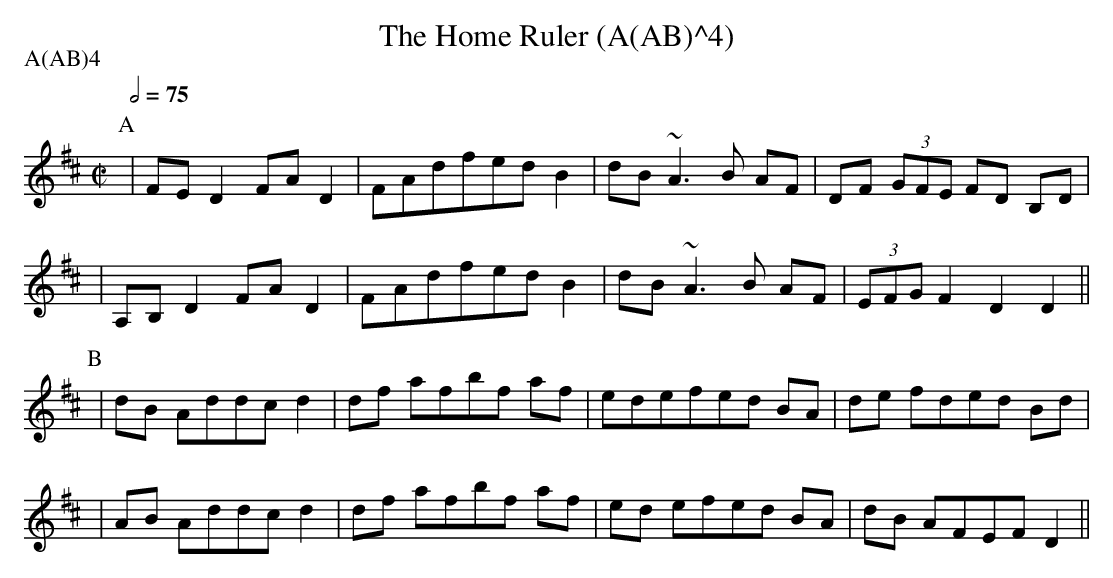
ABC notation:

X:1
T:The Home Ruler (A(AB)^4)
P:A(AB)4
M:C|
K:D
Q:1/2=75
P:A
|FED2FA D2|FAdfed B2|dB~A3B AF|DF (3GFE FD B,D|
|A,B,D2FA D2|FAdfed B2|dB ~A3B AF |(3EFG F2D2 D2 ||
P:B
|dB Addc d2|df afbf af |edefed BA |de fded Bd |
|AB Addc d2 |df afbf af|ed efed BA|dB AFEF D2 ||
